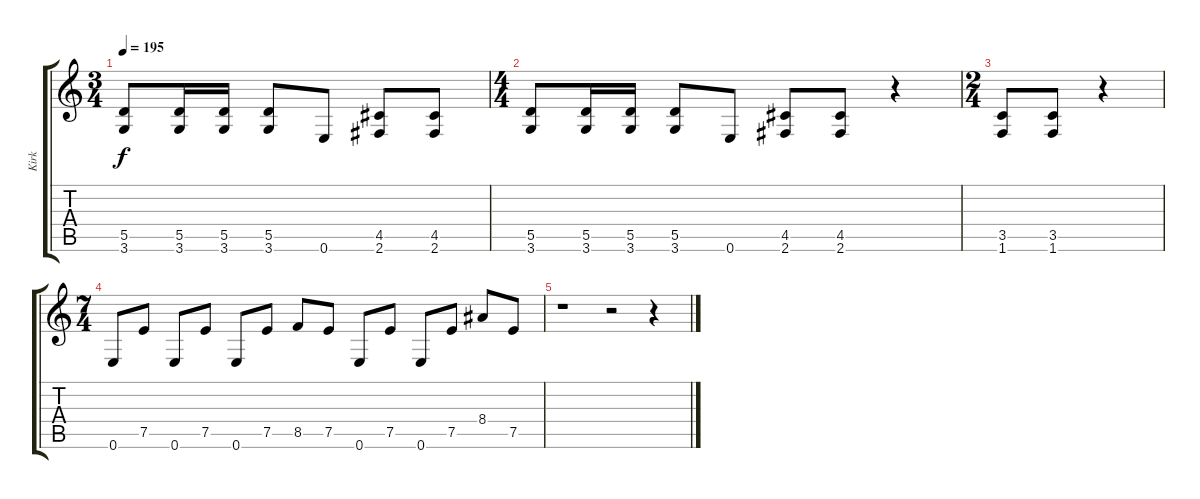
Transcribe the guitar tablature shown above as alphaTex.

\track ("Kirk" "Kirk") {instrument distortionguitar}
\staff {score tabs}
\tuning (E4 B3 G3 D3 A2 E2) {hide}
\ts (3 4)
\tempo 195
\clef g2
\ks c
(5.5 3.6).8{dy f} (5.5 3.6).16 (5.5 3.6).16 (5.5 3.6).8 0.6.8 (4.5 2.6).8 (4.5 2.6).8 |
\ts (4 4)
(5.5 3.6).8 (5.5 3.6).16 (5.5 3.6).16 (5.5 3.6).8 0.6.8 (4.5 2.6).8 (4.5 2.6).8 r.4 |
\ts (2 4)
(3.5 1.6).8 (3.5 1.6).8 r.4 |
\ts (7 4)
0.6.8 7.5.8 0.6.8 7.5.8 0.6.8 7.5.8 8.5.8 7.5.8 0.6.8 7.5.8 0.6.8 7.5.8 8.4.8 7.5.8 |
r.1 r.2 r.4
